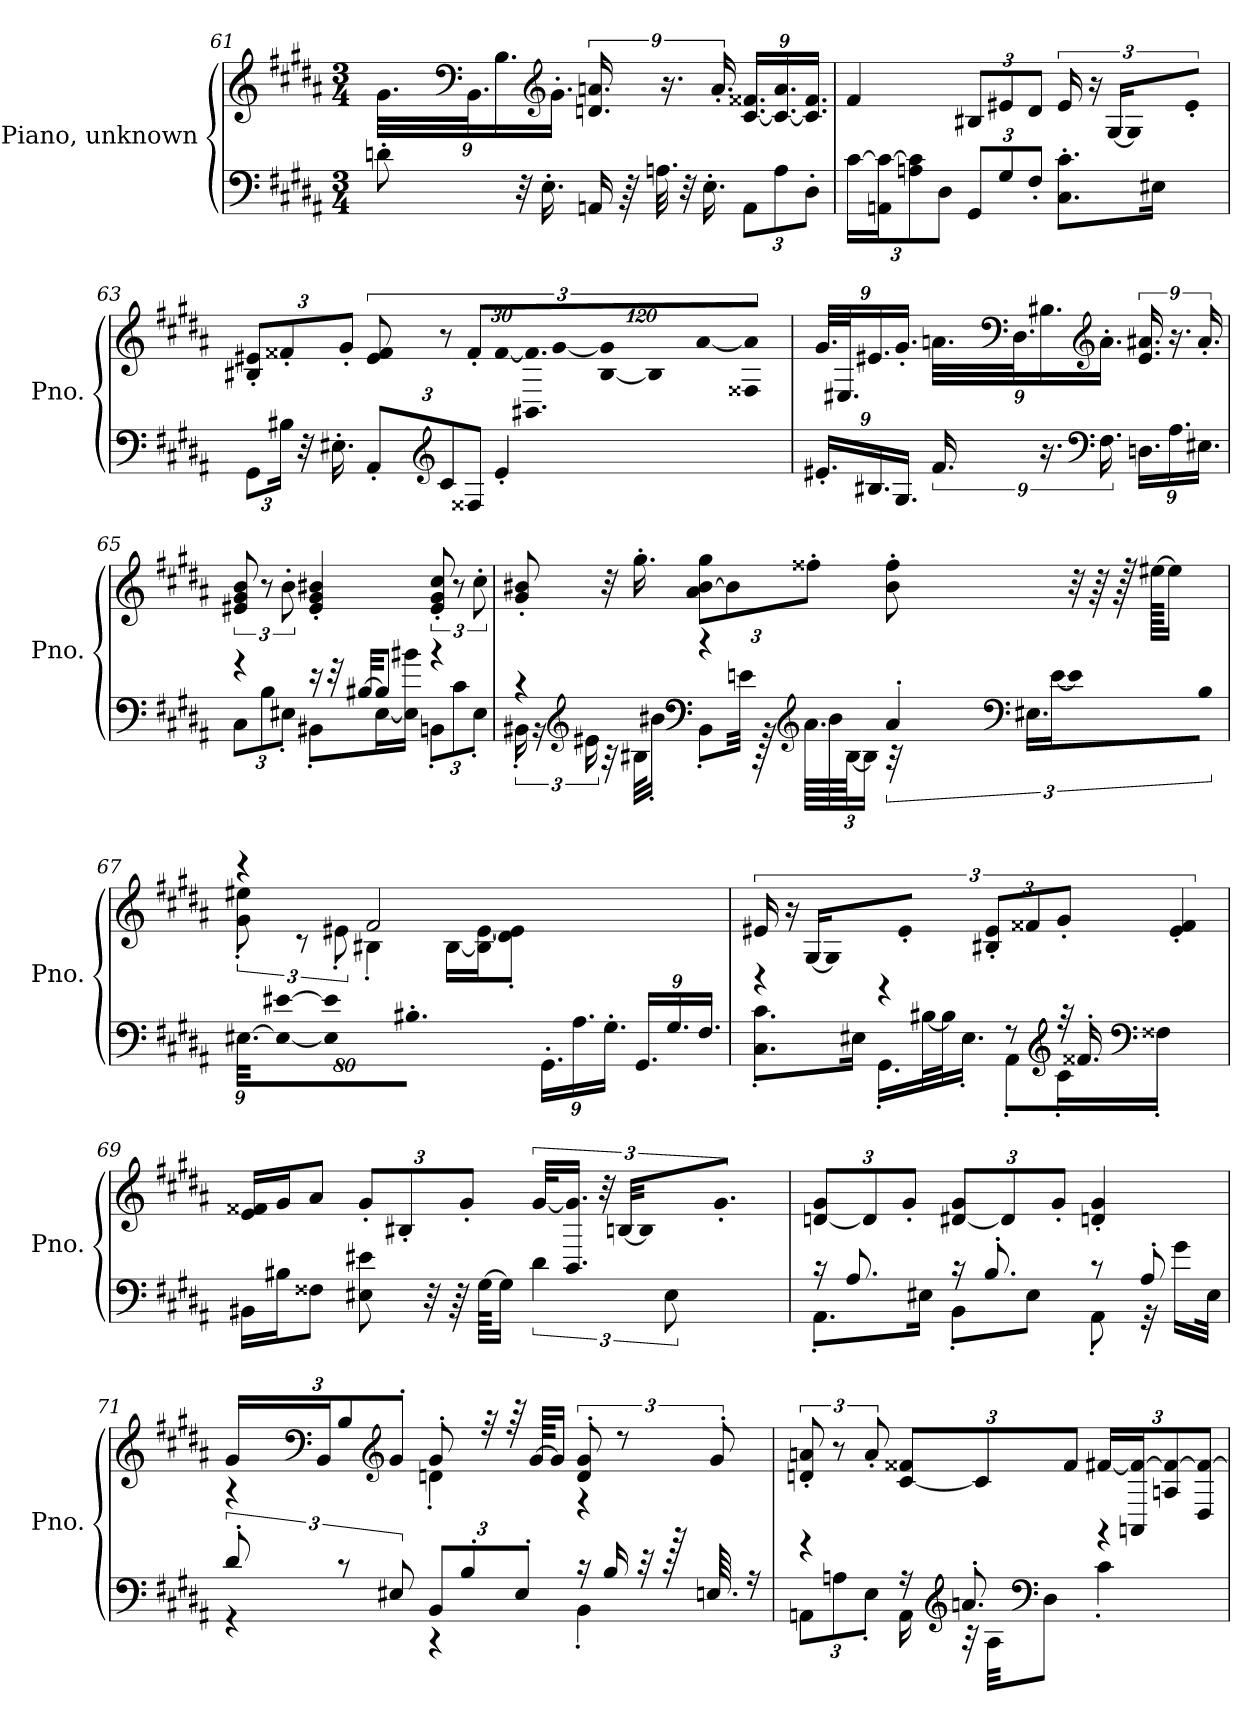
**kern	**kern
*part1	*part1
*staff2	*staff1
*I"Piano, unknown	*
*I'Pno.	*
!!LO:PB:g=z
*clefF4	*clefG2
*k[f#c#g#d#a#]	*k[f#c#g#d#a#]
*M3/4	*M3/4
=61	=61
8dn'\	36.g#\LLL
*	*clefF4
.	36.BB\J
.	18.B\
32r	.
16.E'\	.
*	*clefG2
.	18.g#'\JJ
16AAn/	18.dn/ 18.an/
64r	.
32.An\	.
.	18.r
32r	.
16.E'\	.
.	18.a'/
*Xbrackettup	*
12AA\L	[18.c#/ 18.f##X/LL
12A\	18.c#/_ 18.a/
12D#'\J	18.c#/] 18.f##/JJ
=62	=62
[24c#\LL	4f#/
24AAn\ 24c#\_J	.
12An\ 12c#\]	.
12D#\J	.
*	*Xbrackettup
12GG#/L	12B#X/L
12G#/	12e#X/
12F#'/J	12d#/J
*	*brackettup
8.C#\' 8.c#\'L	24e#/
.	24r
.	[24G#/LL
.	16G#/]
16E#X\Jk	16e#'/JJ
!!LO:LB:g=z
=63	=63
*	*Xbrackettup
12GG#\L	12B#X/' 12e#X/'L
24B#X\Jk	12f##X'/
32r	.
16.E#X'\	.
.	12g#'/J
*	*brackettup
12AA#'/L	12e#/ 12f##/
*clefG2	*
12c#/	12r
12F##X/J	12f##'/L
*	*Xbrackettup
!	!LO:N:vis=64
4e'/	[960%17f##/KLL
!	!LO:N:vis=32.
.	1920%103BB#X/ 1920%103f##/]
!	!LO:N:vis=32
.	[640%23g#/
!	!LO:N:vis=32
.	[640%23B#/ 640%23g#/]
!	!LO:N:vis=64
.	960%17B#/L]
!	!LO:N:vis=64
.	[960%17a#/JJ
!	!LO:N:vis=16
.	1920%137F##X/ 1920%137a#/]JJ
!!LO:LB:g=z
=64	=64
*brackettup	*brackettup
18.e#X'/LL	36.g#/LLL
.	36.E#X/J
18.B#X/	18.e#X/
18.G#/JJ	18.g#'/JJ
18.f#/	36.an\LLL
*	*clefF4
.	36.D#\J
18.r	18.B#X\
*clefF4	*clefG2
18.F#\	18.a'\JJ
18.Dn\LL	18.e#/ 18.a#X/
18.A#\	18.r
18.E#X\JJ	18.a#'/
=65	=65
*^	*
*	*Xbrackettup	*
4r	12C#\L	12e#X/ 12g#/ 12b/
.	12B\	12r
.	12E#X'\J	12b'\
16r	8BB#X'\L	4e#/' 4g#/' 4b#X/'
32r	.	.
[32B#X/KKL	.	.
8B#/J]	[16E#\L	.
.	16E#\] 16b#X\JJ	.
4r	12BBn'\L	12e#/' 12g#/' 12cc#/'
.	12c#\	12r
.	12E#'\J	12cc#'\
!!LO:LB:g=z
=66	=66	=66
*	*brackettup	*
4r	24BB#X'\	8g#/' 8b#X/'
.	24r	.
*clefG2	*	*
.	24e#X\	.
.	32r	32r
.	32B#X\KLL	16.gg#'\
.	16b#X'\JJ	.
*clefF4	*	*
*	*	*Xbrackettup
4r	8BB#'\L	12a#\ [12b#\ 12gg#\L
.	.	12b#\]
.	32en\Jkk	.
.	128r	.
*clefG2	*	*
.	64.a#\LLLL	.
.	.	12ff##X'\J
*	*Xbrackettup	*
.	96b#\	.
.	[96B#\JJ	.
.	24B#\JJ]	.
*	*brackettup	*
4a#'/	48r	8b#\' 8ff##\'
*clefF4	*	*
.	24.E#X\LL	.
.	[24e\	.
.	16e\]	32r
.	.	64r
.	.	128r
.	.	[128ee#X\KKKLL
.	16B#\JJ	16ee#\JJ]
*v	*v	*
!!LO:LB:g=z
=67	=67
*	*^
*Xbrackettup	*	*brackettup
[36.E#X\KKL	4r	12g#\' 12ee#X\'
!LO:N:vis=8	!	!
640%71E#\_ [640%71e#X\	.	.
.	.	12r
!LO:N:vis=64	!	!
640%9E#\] 640%9e#\]KKL	.	.
18.B#X'\JJ	.	12e#X'\
18.GG#'\LL	2f#/	4B#X'\
18.A#\	.	.
18.G#'\JJ	.	.
18.GG#/LL	.	[16B#\LL
.	.	16B#\] [16e#\J
18.G#/	.	.
.	.	8d#\' 8e#\]'J
18.F#/JJ	.	.
*	*v	*v
=68	=68
*^	*
4r	8.C#\' 8.c#\'L	24e#X/
.	.	24r
.	.	[24G#/LL
.	.	16G#/]
.	16E#X\Jk	16e#'/JJ
*	*	*Xbrackettup
4r	16.GG#'\LL	12B#X/' 12e#/'L
.	.	12f##X/
.	[32B#X\L	.
.	32B#\J]	.
.	16.E#'\JJ	.
.	.	12g#'/J
8r	8AA#'\L	4e#/' 4f##/'
*clefG2	*	*
32r	16c#'\L	.
16.f##X'/	.	.
*clefF4	*	*
.	16F##X'\JJ	.
*v	*v	*
!!LO:LB:g=z
=69	=69
16BB#X\LL	16e/ 16f##X/LL
16B#X\J	16g#/J
8F##X\J	8a#/J
8E#X\ 8e#X\	12g#'/L
.	12B#X'/
32r	.
64r	.
.	12g#'/J
[64G#\KKLL	.
16G#\JJ]	.
*brackettup	*brackettup
6d#\	[48g#/KLL
.	24.BB/ 24.g#/]JJ
.	48r
.	[48Bn/LLL
.	32B/J]
.	16.g#'/JJ
12E#\	.
=70	=70
*^	*
*	*	*Xbrackettup
16r	8.AA#'\L	[12dn/ 12g#/L
8.A#/	.	.
.	.	12d/]
.	.	12g#'/J
.	16E#X\Jk	.
16r	8BB'\L	[12d#X/ 12g#/L
8.B'/	.	.
.	.	12d#/]
.	8E#\J	.
.	.	12g#'/J
8r	8AA#'\	4dn/' 4g#/'
8A#'/	32r	.
.	16g#\LL	.
.	32E#\JJk	.
!!LO:PB:g=z
=71	=71	=71
*	*	*^
12d#'/	4r	24g#/LL	4r
*	*	*clefF4	*
.	.	24BB/J	.
12r	.	12B/	.
*	*	*clefG2	*
12E#X/	.	12g#'/J	.
*Xbrackettup	*	*	*
12BB/L	4r	8g#'/	4dn'\
12B'/	.	.	.
.	.	32r	.
.	.	64r	.
12E#'/J	.	.	.
.	.	[64g#/KKLL	.
.	.	16g#/JJ]	.
*	*	*brackettup	*
16r	4BB'\	12d/' 12g#/'	4r
16B/	.	.	.
.	.	12r	.
32r	.	.	.
128r	.	.	.
64.En/	.	.	.
.	.	12g#'/	.
16r	.	.	.
*	*	*v	*v
=72	=72	=72
4r	12AAn\L	12dn/' 12an/'
.	12An\	12r
.	12E'\J	12a'/
*	*	*Xbrackettup
16r	16AA\	[12c#/ 12f##X/L
*clefG2	*	*
8.an'/	32r	.
.	.	12c#/]
.	32A\KKL	.
*clefF4	*	*
.	8D#\J	.
.	.	12f##/J
4r	4c#'\	[24f#X/LL
.	.	24AAn/ 24f#/_J
.	.	12An/ 12f#/_
.	.	12D#/ 12f#/_J
*v	*v	*
=	=
*-	*-
